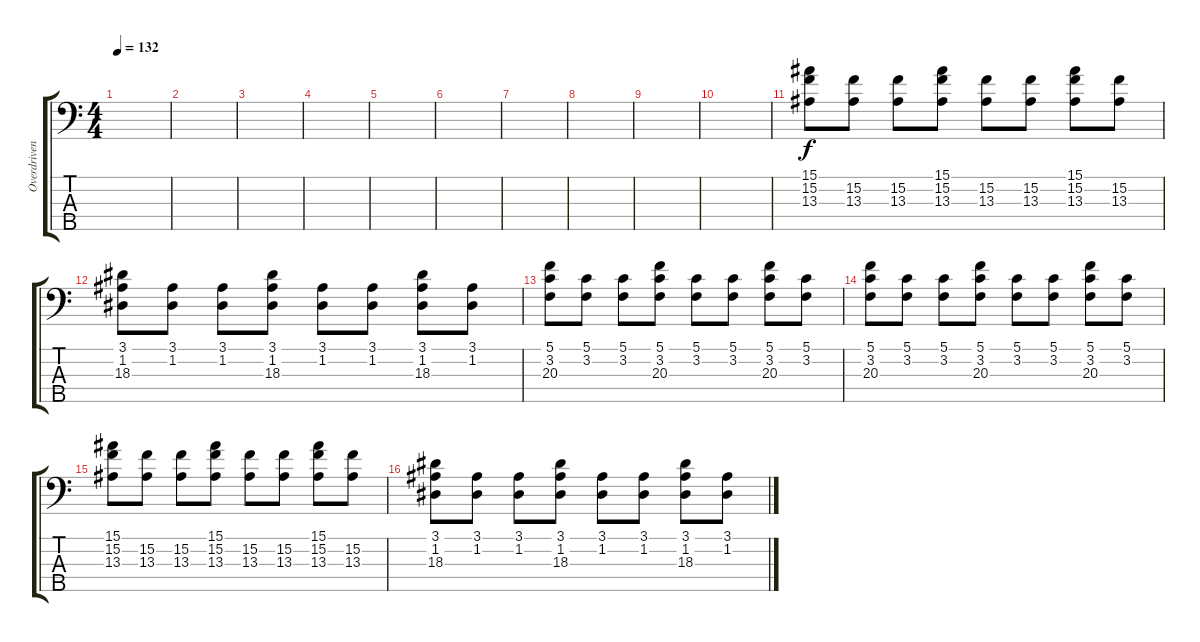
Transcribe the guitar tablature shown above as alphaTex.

\track ("Overdriven Guitar" "Overdriven") {instrument overdrivenguitar}
\staff {score tabs}
\tuning (G2 D2 A1 E1 B0) {hide}
\ts (4 4)
\tempo 132
\clef f4
\ks c
|
|
|
|
|
|
|
|
|
|
(15.1 15.2 13.3).8 (15.2 13.3).8 (15.2 13.3).8 (15.1 15.2 13.3).8 (15.2 13.3).8 (15.2 13.3).8 (15.1 15.2 13.3).8 (15.2 13.3).8 |
(3.1 1.2 18.3).8 (3.1 1.2).8 (3.1 1.2).8 (3.1 1.2 18.3).8 (3.1 1.2).8 (3.1 1.2).8 (3.1 1.2 18.3).8 (3.1 1.2).8 |
(5.1 3.2 20.3).8 (5.1 3.2).8 (5.1 3.2).8 (5.1 3.2 20.3).8 (5.1 3.2).8 (5.1 3.2).8 (5.1 3.2 20.3).8 (5.1 3.2).8 |
(5.1 3.2 20.3).8 (5.1 3.2).8 (5.1 3.2).8 (5.1 3.2 20.3).8 (5.1 3.2).8 (5.1 3.2).8 (5.1 3.2 20.3).8 (5.1 3.2).8 |
(15.1 15.2 13.3).8 (15.2 13.3).8 (15.2 13.3).8 (15.1 15.2 13.3).8 (15.2 13.3).8 (15.2 13.3).8 (15.1 15.2 13.3).8 (15.2 13.3).8 |
(3.1 1.2 18.3).8 (3.1 1.2).8 (3.1 1.2).8 (3.1 1.2 18.3).8 (3.1 1.2).8 (3.1 1.2).8 (3.1 1.2 18.3).8 (3.1 1.2).8
